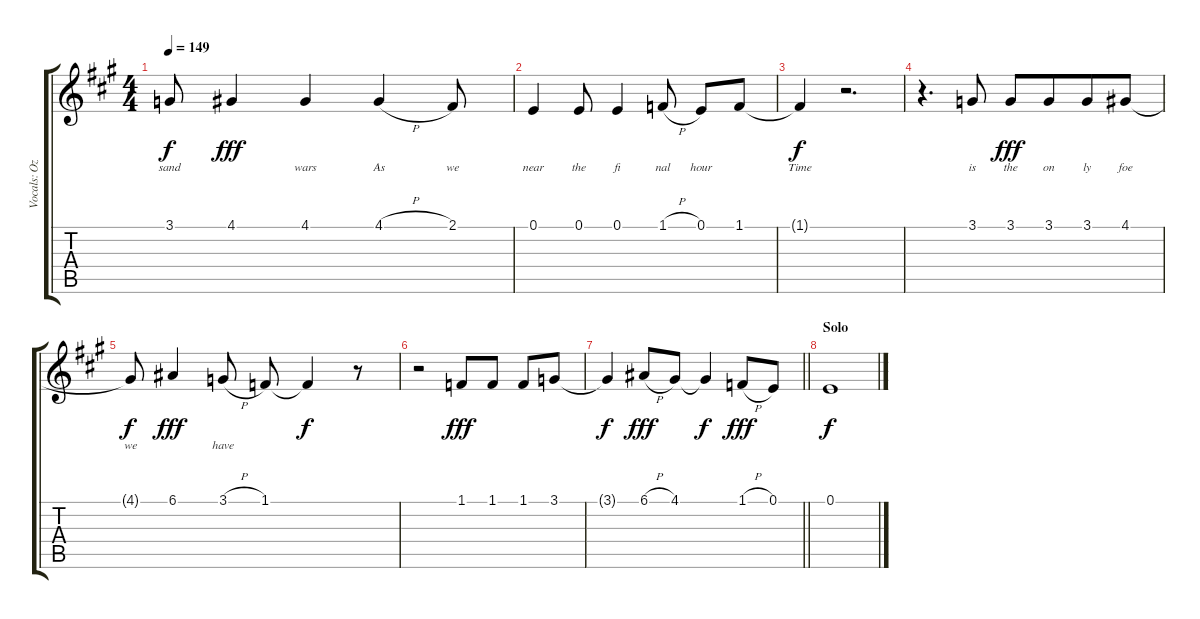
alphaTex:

\track ("Vocals: Ozzy" "Vocals: Oz") {instrument lead2sawtooth}
\staff {score tabs}
\tuning (E4 B3 G3 D3 A2 E2) {hide}
\ts (4 4)
\tempo 149
\clef g2
\ks a
3.1{t}.8{lyrics (0 "sand") lyrics (1 "") lyrics (2 "") lyrics (3 "") lyrics (4 "") dy f} 4.1.4{lyrics (0 "") lyrics (1 "") lyrics (2 "") lyrics (3 "") lyrics (4 "") dy fff} 4.1.4{lyrics (0 "wars") lyrics (1 "") lyrics (2 "") lyrics (3 "") lyrics (4 "")} 4.1{h}.4{lyrics (0 "As") lyrics (1 "") lyrics (2 "") lyrics (3 "") lyrics (4 "")} 2.1.8{lyrics (0 "we") lyrics (1 "") lyrics (2 "") lyrics (3 "") lyrics (4 "")} |
0.1.4{lyrics (0 "near") lyrics (1 "") lyrics (2 "") lyrics (3 "") lyrics (4 "")} 0.1.8{lyrics (0 "the") lyrics (1 "") lyrics (2 "") lyrics (3 "") lyrics (4 "")} 0.1.4{lyrics (0 "fi") lyrics (1 "") lyrics (2 "") lyrics (3 "") lyrics (4 "")} 1.1{h}.8{lyrics (0 "nal") lyrics (1 "") lyrics (2 "") lyrics (3 "") lyrics (4 "")} 0.1.8{lyrics (0 "hour") lyrics (1 "") lyrics (2 "") lyrics (3 "") lyrics (4 "") beam merge} 1.1.8{lyrics (0 "") lyrics (1 "") lyrics (2 "") lyrics (3 "") lyrics (4 "")} |
1.1{t}.4{lyrics (0 "Time") lyrics (1 "") lyrics (2 "") lyrics (3 "") lyrics (4 "") dy f} r.2{d} |
r.4{d} 3.1.8{lyrics (0 "is") lyrics (1 "") lyrics (2 "") lyrics (3 "") lyrics (4 "")} 3.1.8{lyrics (0 "the") lyrics (1 "") lyrics (2 "") lyrics (3 "") lyrics (4 "") dy fff} 3.1.8{lyrics (0 "on") lyrics (1 "") lyrics (2 "") lyrics (3 "") lyrics (4 "") beam merge} 3.1.8{lyrics (0 "ly") lyrics (1 "") lyrics (2 "") lyrics (3 "") lyrics (4 "")} 4.1.8{lyrics (0 "foe") lyrics (1 "") lyrics (2 "") lyrics (3 "") lyrics (4 "")} |
4.1{t}.8{lyrics (0 "we") lyrics (1 "") lyrics (2 "") lyrics (3 "") lyrics (4 "") dy f} 6.1.4{lyrics (0 "") lyrics (1 "") lyrics (2 "") lyrics (3 "") lyrics (4 "") dy fff} 3.1{h}.8{lyrics (0 "have") lyrics (1 "") lyrics (2 "") lyrics (3 "") lyrics (4 "")} 1.1.8 1.1{t}.4{dy f} r.8 |
r.2 1.1.8{dy fff} 1.1.8 1.1.8{beam merge} 3.1.8 |
\barLineRight lightlight
3.1{t}.4{dy f} 6.1{h}.8{dy fff} 4.1.8 4.1{t}.4{dy f} 1.1{h}.8{dy fff} 0.1.8 |
\section ("" "Solo")
0.1.1{dy f}
